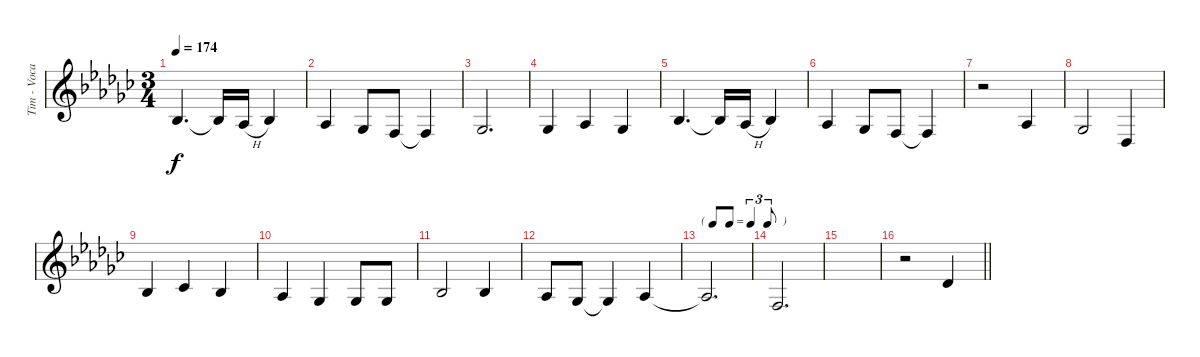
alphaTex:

\track ("Tim - Vocals" "Tim - Voca") {instrument synthvoice}
\staff {score}
\tuning (E4 B3 G3 D3 A2 E2) {hide}
\ts (3 4)
\tempo 174
\clef g2
\ks ebminor
3.3.4{d dy f} 3.3{t}.16 1.3{h}.16 3.3.4 |
1.3.4 4.4.8 3.4.8 3.4{t}.4 |
4.4.2{d} |
4.4.4 1.3.4 4.4.4 |
3.3.4{d} 3.3{t}.16 1.3{h}.16 3.3.4 |
1.3.4 4.4.8 3.4.8 3.4{t}.4 |
r.2 1.3.4 |
4.4.2 4.5.4 |
3.3.4 0.2.4 3.3.4 |
1.3.4 4.4.4 4.4.8 4.4.8 |
3.3.2 3.3.4 |
1.3.8 4.4.8 4.4{t}.4 1.3.4 |
\tf triplet8th
1.3{t}.2{d} |
3.4.2{d} |
|
\barLineRight lightlight
r.2 2.2.4
